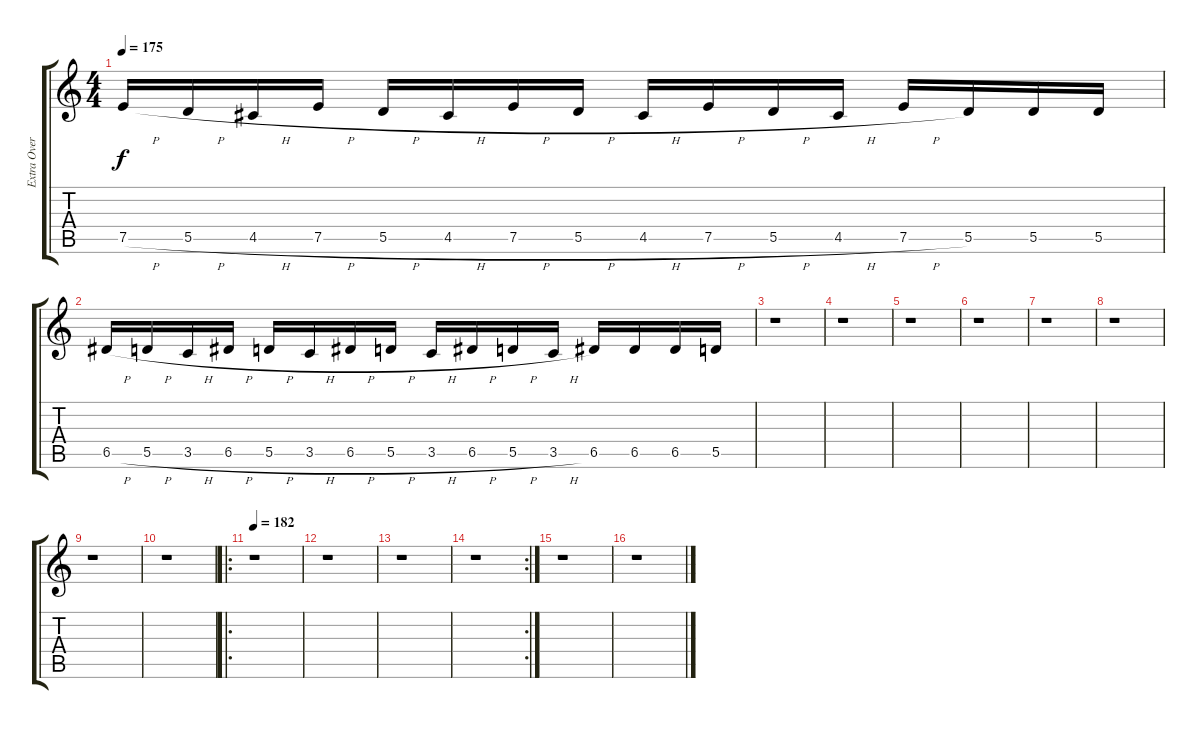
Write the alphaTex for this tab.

\track ("Extra Overdrive" "Extra Over") {instrument electricguitarclean}
\staff {score tabs}
\tuning (E4 B3 G3 D3 A2 E2) {hide}
\ts (4 4)
\tempo 175
\clef g2
\ks c
7.5{h}.16{dy f} 5.5{h}.16 4.5{h}.16 7.5{h}.16 5.5{h}.16 4.5{h}.16 7.5{h}.16 5.5{h}.16 4.5{h}.16 7.5{h}.16 5.5{h}.16 4.5{h}.16 7.5{h}.16 5.5.16 5.5.16 5.5.16 |
6.5{h}.16 5.5{h}.16 3.5{h}.16 6.5{h}.16 5.5{h}.16 3.5{h}.16 6.5{h}.16 5.5{h}.16 3.5{h}.16 6.5{h}.16 5.5{h}.16 3.5{h}.16 6.5.16 6.5.16 6.5.16 5.5.16 |
r.1 |
r.1 |
r.1 |
r.1 |
r.1 |
r.1 |
r.1 |
r.1 |
\ro
\tempo 182
r.1 |
r.1 |
r.1 |
\rc 2
r.1 |
r.1 |
r.1
